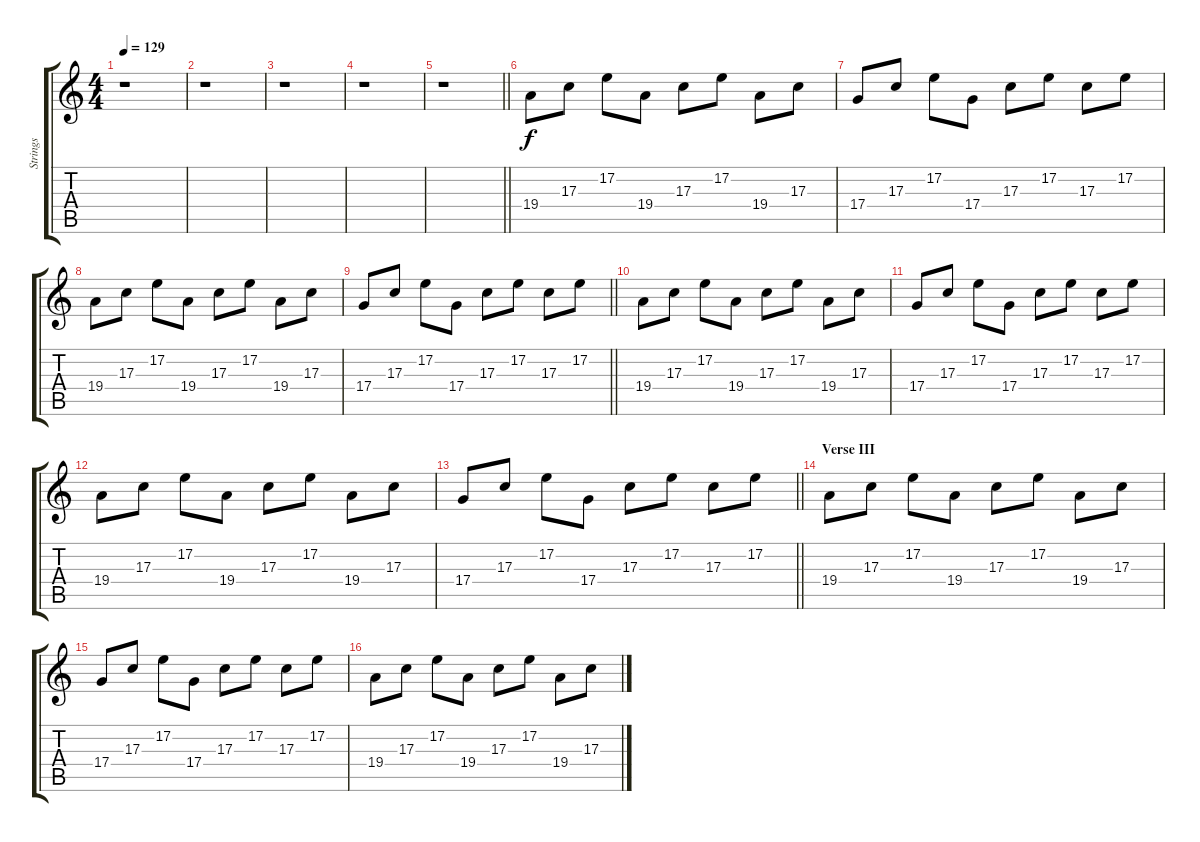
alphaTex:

\track ("Strings" "Strings") {instrument viola}
\staff {score tabs}
\tuning (E4 B3 G3 D3 A2 E2) {hide}
\ts (4 4)
\tempo 129
\clef g2
\ks c
r.1{dy f} |
r.1 |
r.1 |
r.1 |
\barLineRight lightlight
r.1 |
19.4.8 17.3.8 17.2.8 19.4.8 17.3.8 17.2.8 19.4.8 17.3.8 |
17.4.8 17.3.8 17.2.8 17.4.8 17.3.8 17.2.8 17.3.8 17.2.8 |
19.4.8 17.3.8 17.2.8 19.4.8 17.3.8 17.2.8 19.4.8 17.3.8 |
\barLineRight lightlight
17.4.8 17.3.8 17.2.8 17.4.8 17.3.8 17.2.8 17.3.8 17.2.8 |
19.4.8 17.3.8 17.2.8 19.4.8 17.3.8 17.2.8 19.4.8 17.3.8 |
17.4.8 17.3.8 17.2.8 17.4.8 17.3.8 17.2.8 17.3.8 17.2.8 |
19.4.8 17.3.8 17.2.8 19.4.8 17.3.8 17.2.8 19.4.8 17.3.8 |
\barLineRight lightlight
17.4.8 17.3.8 17.2.8 17.4.8 17.3.8 17.2.8 17.3.8 17.2.8 |
\section ("" "Verse III")
19.4.8 17.3.8 17.2.8 19.4.8 17.3.8 17.2.8 19.4.8 17.3.8 |
17.4.8 17.3.8 17.2.8 17.4.8 17.3.8 17.2.8 17.3.8 17.2.8 |
19.4.8 17.3.8 17.2.8 19.4.8 17.3.8 17.2.8 19.4.8 17.3.8
